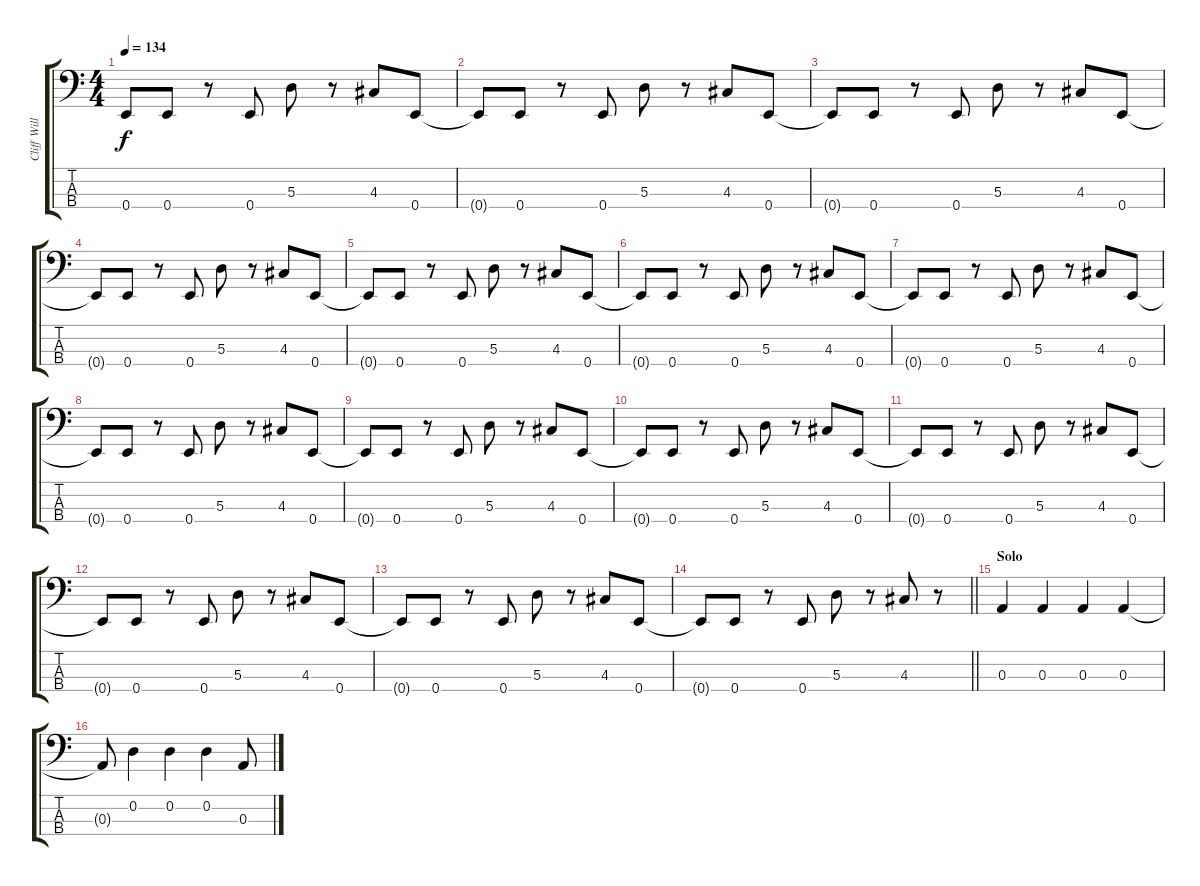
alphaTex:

\track ("Cliff Williams" "Cliff Will") {instrument electricbassfinger}
\staff {score tabs}
\tuning (G2 D2 A1 E1) {hide}
\ts (4 4)
\tempo 134
\clef f4
\ks c
0.4{t}.8{dy f} 0.4.8 r.8 0.4.8 5.3.8 r.8 4.3.8 0.4.8 |
0.4{t}.8 0.4.8 r.8 0.4.8 5.3.8 r.8 4.3.8 0.4.8 |
0.4{t}.8 0.4.8 r.8 0.4.8 5.3.8 r.8 4.3.8 0.4.8 |
0.4{t}.8 0.4.8 r.8 0.4.8 5.3.8 r.8 4.3.8 0.4.8 |
0.4{t}.8 0.4.8 r.8 0.4.8 5.3.8 r.8 4.3.8 0.4.8 |
0.4{t}.8 0.4.8 r.8 0.4.8 5.3.8 r.8 4.3.8 0.4.8 |
0.4{t}.8 0.4.8 r.8 0.4.8 5.3.8 r.8 4.3.8 0.4.8 |
0.4{t}.8 0.4.8 r.8 0.4.8 5.3.8 r.8 4.3.8 0.4.8 |
0.4{t}.8 0.4.8 r.8 0.4.8 5.3.8 r.8 4.3.8 0.4.8 |
0.4{t}.8 0.4.8 r.8 0.4.8 5.3.8 r.8 4.3.8 0.4.8 |
0.4{t}.8 0.4.8 r.8 0.4.8 5.3.8 r.8 4.3.8 0.4.8 |
0.4{t}.8 0.4.8 r.8 0.4.8 5.3.8 r.8 4.3.8 0.4.8 |
0.4{t}.8 0.4.8 r.8 0.4.8 5.3.8 r.8 4.3.8 0.4.8 |
\barLineRight lightlight
0.4{t}.8 0.4.8 r.8 0.4.8 5.3.8 r.8 4.3.8 r.8 |
\section ("" "Solo")
0.3.4 0.3.4 0.3.4 0.3.4 |
0.3{t}.8 0.2.4 0.2.4 0.2.4 0.3.8
